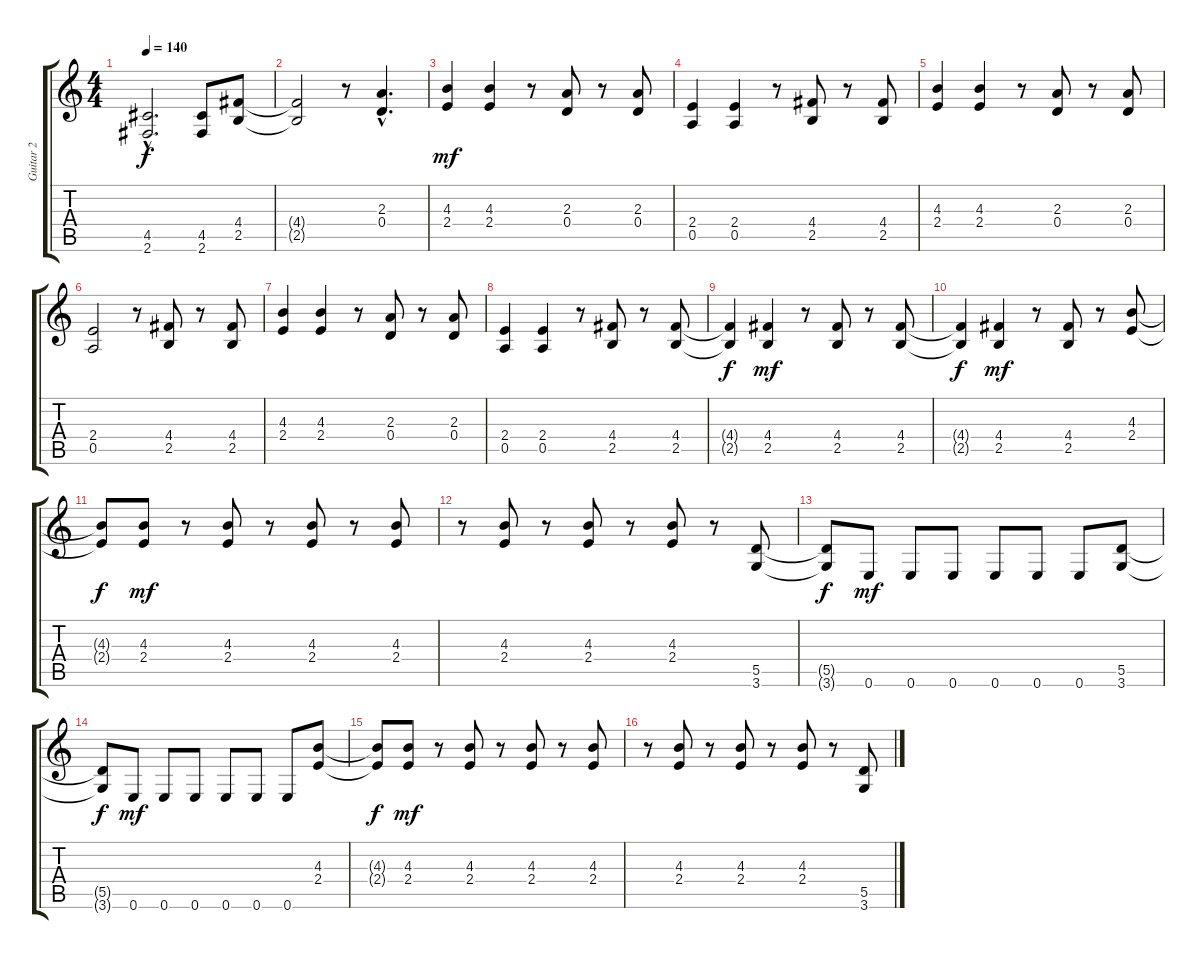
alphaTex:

\track ("Guitar 2" "Guitar 2") {instrument distortionguitar}
\staff {score tabs}
\tuning (E4 B3 G3 D3 A2 E2) {hide}
\ts (4 4)
\tempo 140
\clef g2
\ks c
(4.5{hac t} 2.6{hac t}).2{d dy f} (4.5 2.6).8 (4.4 2.5).8 |
(4.4{t} 2.5{t}).2 r.8 (2.3{hac} 0.4{hac}).4{d} |
(4.3 2.4).4{dy mf} (4.3 2.4).4 r.8 (2.3 0.4).8 r.8 (2.3 0.4).8 |
(2.4 0.5).4 (2.4 0.5).4 r.8 (4.4 2.5).8 r.8 (4.4 2.5).8 |
(4.3 2.4).4 (4.3 2.4).4 r.8 (2.3 0.4).8 r.8 (2.3 0.4).8 |
(2.4 0.5).2 r.8 (4.4 2.5).8 r.8 (4.4 2.5).8 |
(4.3 2.4).4 (4.3 2.4).4 r.8 (2.3 0.4).8 r.8 (2.3 0.4).8 |
(2.4 0.5).4 (2.4 0.5).4 r.8 (4.4 2.5).8 r.8 (4.4 2.5).8 |
(4.4{t} 2.5{t}).4{dy f} (4.4 2.5).4{dy mf} r.8 (4.4 2.5).8 r.8 (4.4 2.5).8 |
(4.4{t} 2.5{t}).4{dy f} (4.4 2.5).4{dy mf} r.8 (4.4 2.5).8 r.8 (4.3 2.4).8 |
(4.3{t} 2.4{t}).8{dy f} (4.3 2.4).8{dy mf} r.8 (4.3 2.4).8 r.8 (4.3 2.4).8 r.8 (4.3 2.4).8 |
r.8 (4.3 2.4).8 r.8 (4.3 2.4).8 r.8 (4.3 2.4).8 r.8 (5.5 3.6).8 |
(5.5{t} 3.6{t}).8{dy f} 0.6.8{dy mf} 0.6.8 0.6.8 0.6.8 0.6.8 0.6.8 (5.5 3.6).8 |
(5.5{t} 3.6{t}).8{dy f} 0.6.8{dy mf} 0.6.8 0.6.8 0.6.8 0.6.8 0.6.8 (4.3 2.4).8 |
(4.3{t} 2.4{t}).8{dy f} (4.3 2.4).8{dy mf} r.8 (4.3 2.4).8 r.8 (4.3 2.4).8 r.8 (4.3 2.4).8 |
r.8 (4.3 2.4).8 r.8 (4.3 2.4).8 r.8 (4.3 2.4).8 r.8 (5.5 3.6).8
